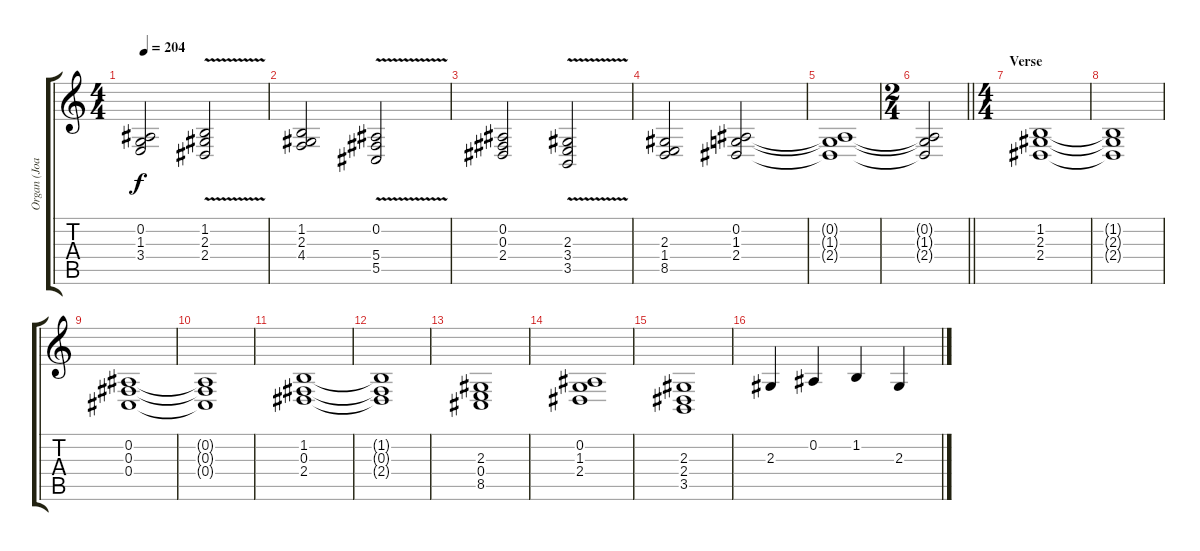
\track ("Organ (Joakim Svalberg)" "Organ (Joa") {instrument churchorgan}
\staff {score tabs}
\tuning (Eb4 Bb3 Gb3 Db3 Ab2 Eb2) {hide}
\ts (4 4)
\tempo 204
\clef g2
\ks c
(0.2 1.3 3.4).2{dy f} (1.2 2.3{v} 2.4).2 |
(1.2 2.3 4.4).2 (0.2 5.4{v} 5.5).2 |
(0.2 0.3 2.4).2 (2.3 3.4{v} 3.5).2 |
(2.3 1.4 8.5).2 (0.2 1.3 2.4).2 |
(0.2{t} 1.3{t} 2.4{t}).1 |
\ts (2 4)
\barLineRight lightlight
(0.2{t} 1.3{t} 2.4{t}).2 |
\ts (4 4)
\section ("" "Verse")
(1.2 2.3 2.4).1 |
(1.2{t} 2.3{t} 2.4{t}).1 |
(0.2 0.3 0.4).1 |
(0.2{t} 0.3{t} 0.4{t}).1 |
(1.2 0.3 2.4).1 |
(1.2{t} 0.3{t} 2.4{t}).1 |
(2.3 0.4 8.5).1 |
(0.2 1.3 2.4).1 |
(2.3 2.4 3.5).1 |
2.3.4 0.2.4 1.2.4 2.3.4
